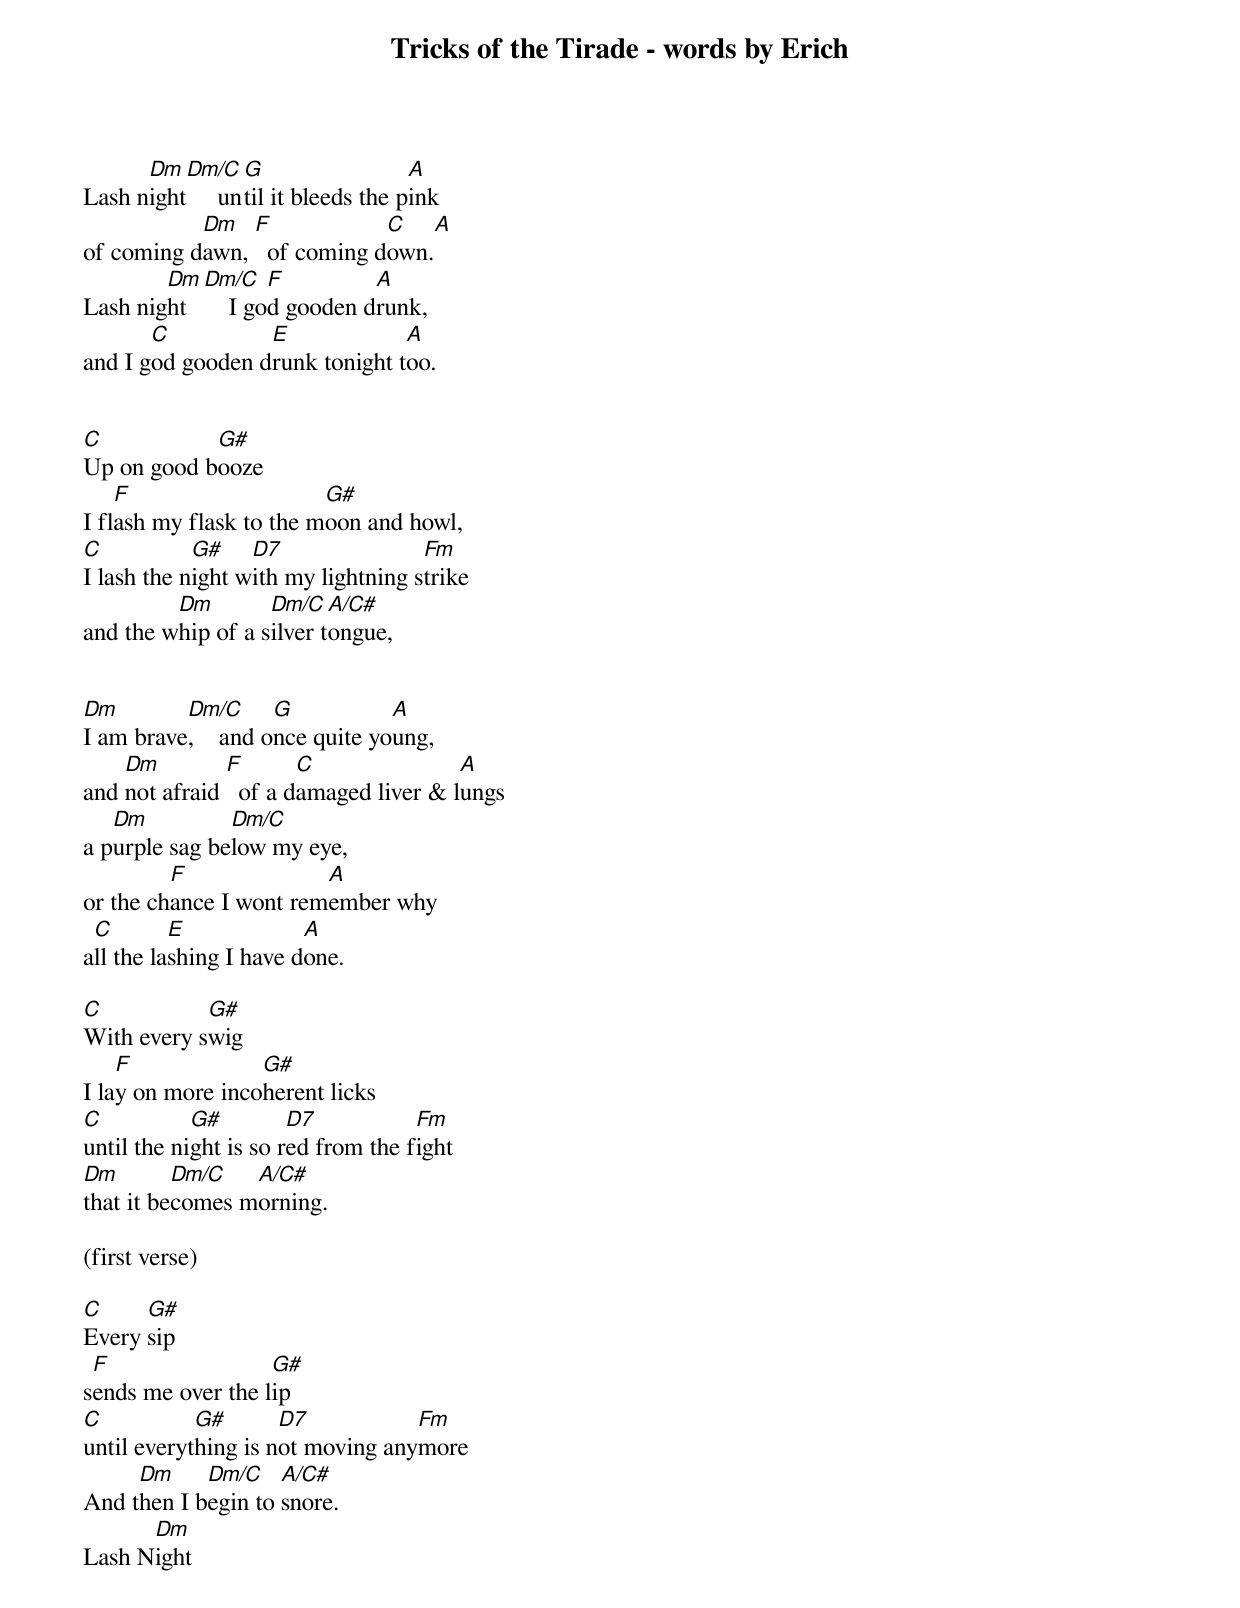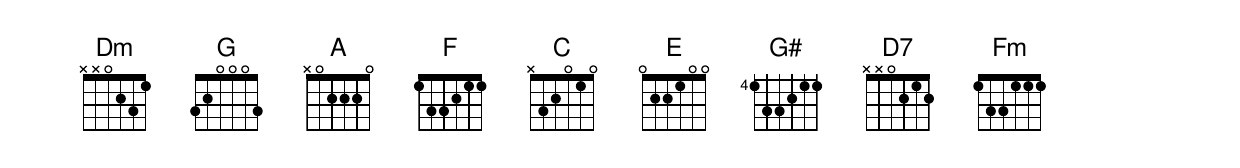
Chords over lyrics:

Tricks of the Tirade - words by Erich

      Dm  Dm/C   G                  A
Lash night     until it bleeds the pink
           Dm   F            C     A
of coming dawn,   of coming down.
	Dm Dm/C    F	     A
Lash night     I god gooden drunk,
       C	  E             A
and I god gooden drunk tonight too.


C           G#
Up on good booze
    F                    G#
I flash my flask to the moon and howl,
C           G#    D7                Fm
I lash the night with my lightning strike
         Dm        Dm/C   A/C#
and the whip of a silver tongue,


Dm        Dm/C      G           A
I am brave,    and once quite young,
    Dm         F       C               A
and not afraid   of a damaged liver & lungs
   Dm          Dm/C
a purple sag below my eye,
         F	        A
or the chance I wont remember why
 C	  E             A
all the lashing I have done.

C           G#
With every swig
    F             G#
I lay on more incoherent licks
C           G#         D7           Fm
until the night is so red from the fight
Dm        Dm/C   A/C#
that it becomes morning.

(first verse)

C     G#
Every sip
 F                 G#
sends me over the lip
C           G#       D7           Fm
until everything is not moving anymore
     Dm     Dm/C    A/C#
And then I begin to snore.
      Dm
Lash Night
